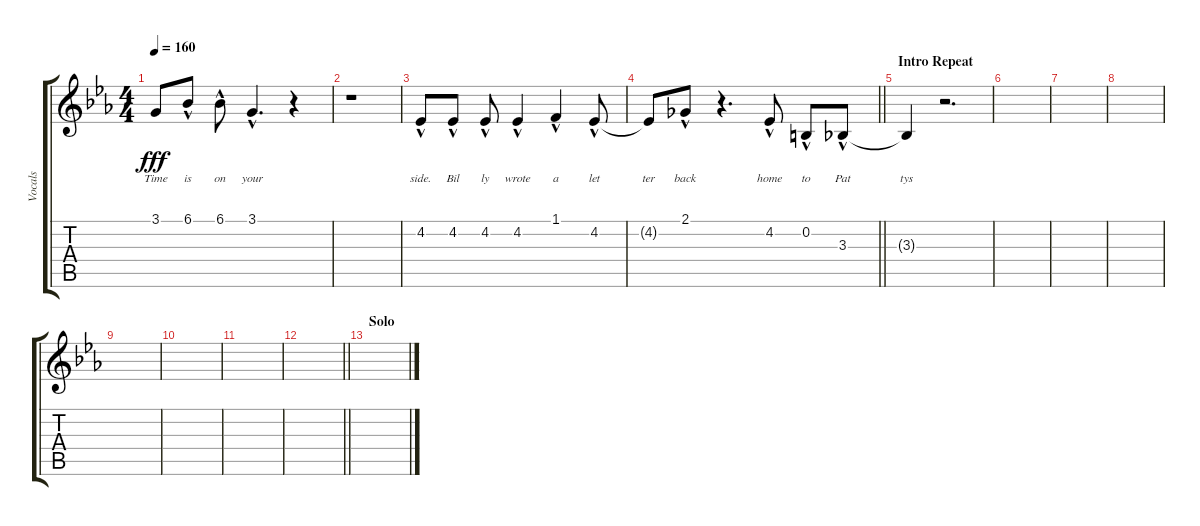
\track ("Vocals" "Vocals") {instrument lead2sawtooth}
\staff {score tabs}
\tuning (E4 B3 G3 D3 A2 E2) {hide}
\ts (4 4)
\tempo 160
\clef g2
\ks eb
3.1{t}.8{lyrics (0 "Time") lyrics (1 "") lyrics (2 "") lyrics (3 "") lyrics (4 "") dy fff} 6.1{hac}.8{lyrics (0 "is") lyrics (1 "") lyrics (2 "") lyrics (3 "") lyrics (4 "")} 6.1{hac}.8{lyrics (0 "on") lyrics (1 "") lyrics (2 "") lyrics (3 "") lyrics (4 "")} 3.1{hac}.4{d lyrics (0 "your") lyrics (1 "") lyrics (2 "") lyrics (3 "") lyrics (4 "")} r.4 |
r.1 |
4.2{hac}.8{lyrics (0 "side.") lyrics (1 "") lyrics (2 "") lyrics (3 "") lyrics (4 "")} 4.2{hac}.8{lyrics (0 "Bil") lyrics (1 "") lyrics (2 "") lyrics (3 "") lyrics (4 "")} 4.2{hac}.8{lyrics (0 "ly") lyrics (1 "") lyrics (2 "") lyrics (3 "") lyrics (4 "")} 4.2{hac}.4{lyrics (0 "wrote") lyrics (1 "") lyrics (2 "") lyrics (3 "") lyrics (4 "")} 1.1{hac}.4{lyrics (0 "a") lyrics (1 "") lyrics (2 "") lyrics (3 "") lyrics (4 "")} 4.2{hac}.8{lyrics (0 "let") lyrics (1 "") lyrics (2 "") lyrics (3 "") lyrics (4 "")} |
\barLineRight lightlight
4.2{t}.8{lyrics (0 "ter") lyrics (1 "") lyrics (2 "") lyrics (3 "") lyrics (4 "")} 2.1{hac}.8{lyrics (0 "back") lyrics (1 "") lyrics (2 "") lyrics (3 "") lyrics (4 "")} r.4{d} 4.2{hac}.8{lyrics (0 "home") lyrics (1 "") lyrics (2 "") lyrics (3 "") lyrics (4 "")} 0.2{hac}.8{lyrics (0 "to") lyrics (1 "") lyrics (2 "") lyrics (3 "") lyrics (4 "")} 3.3{hac}.8{lyrics (0 "Pat") lyrics (1 "") lyrics (2 "") lyrics (3 "") lyrics (4 "")} |
\section ("" "Intro Repeat")
3.3{t}.4{lyrics (0 "tys") lyrics (1 "") lyrics (2 "") lyrics (3 "") lyrics (4 "")} r.2{d} |
|
|
|
|
|
|
\barLineRight lightlight
|
\section ("" "Solo")
